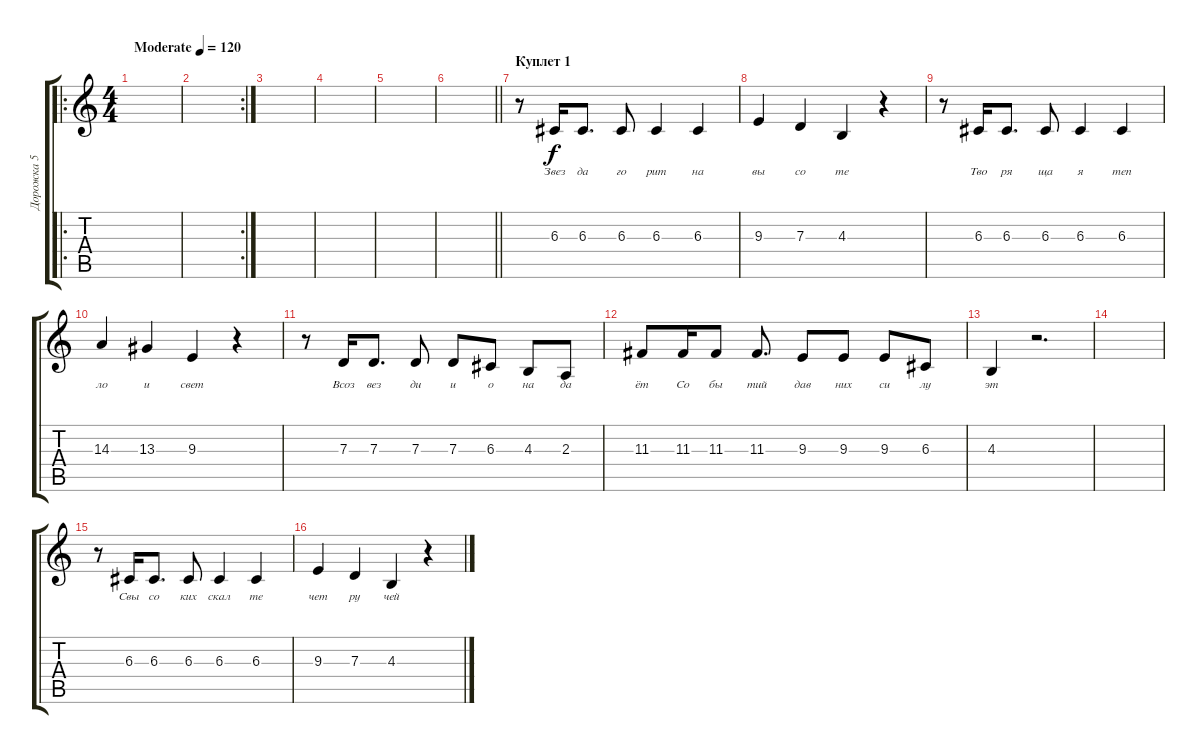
\track ("Дорожка 5" "Дорожка 5") {instrument altosax}
\staff {score tabs}
\tuning (E4 B3 G3 D3 A2 E2) {hide}
\ro
\ts (4 4)
\tempo (120 "Moderate")
\clef g2
\ks c
|
\rc 2
|
|
|
|
\barLineRight lightlight
|
\section ("" "Куплет 1")
r.8 6.3.16{lyrics (0 "Звез") lyrics (1 "") lyrics (2 "") lyrics (3 "") lyrics (4 "")} 6.3.8{d lyrics (0 "да") lyrics (1 "") lyrics (2 "") lyrics (3 "") lyrics (4 "")} 6.3.8{lyrics (0 "го") lyrics (1 "") lyrics (2 "") lyrics (3 "") lyrics (4 "")} 6.3.4{lyrics (0 "рит") lyrics (1 "") lyrics (2 "") lyrics (3 "") lyrics (4 "")} 6.3.4{lyrics (0 "на") lyrics (1 "") lyrics (2 "") lyrics (3 "") lyrics (4 "")} |
9.3.4{lyrics (0 "вы") lyrics (1 "") lyrics (2 "") lyrics (3 "") lyrics (4 "")} 7.3.4{lyrics (0 "со") lyrics (1 "") lyrics (2 "") lyrics (3 "") lyrics (4 "")} 4.3.4{lyrics (0 "те") lyrics (1 "") lyrics (2 "") lyrics (3 "") lyrics (4 "")} r.4 |
r.8 6.3.16{lyrics (0 "Тво") lyrics (1 "") lyrics (2 "") lyrics (3 "") lyrics (4 "")} 6.3.8{d lyrics (0 "ря") lyrics (1 "") lyrics (2 "") lyrics (3 "") lyrics (4 "")} 6.3.8{lyrics (0 "ща") lyrics (1 "") lyrics (2 "") lyrics (3 "") lyrics (4 "")} 6.3.4{lyrics (0 "я") lyrics (1 "") lyrics (2 "") lyrics (3 "") lyrics (4 "")} 6.3.4{lyrics (0 "теп") lyrics (1 "") lyrics (2 "") lyrics (3 "") lyrics (4 "")} |
14.3.4{lyrics (0 "ло") lyrics (1 "") lyrics (2 "") lyrics (3 "") lyrics (4 "")} 13.3.4{lyrics (0 "и") lyrics (1 "") lyrics (2 "") lyrics (3 "") lyrics (4 "")} 9.3.4{lyrics (0 "свет") lyrics (1 "") lyrics (2 "") lyrics (3 "") lyrics (4 "")} r.4 |
r.8 7.3.16{lyrics (0 "Всоз") lyrics (1 "") lyrics (2 "") lyrics (3 "") lyrics (4 "")} 7.3.8{d lyrics (0 "вез") lyrics (1 "") lyrics (2 "") lyrics (3 "") lyrics (4 "")} 7.3.8{lyrics (0 "ди") lyrics (1 "") lyrics (2 "") lyrics (3 "") lyrics (4 "")} 7.3.8{lyrics (0 "и") lyrics (1 "") lyrics (2 "") lyrics (3 "") lyrics (4 "")} 6.3.8{lyrics (0 "о") lyrics (1 "") lyrics (2 "") lyrics (3 "") lyrics (4 "")} 4.3.8{lyrics (0 "на") lyrics (1 "") lyrics (2 "") lyrics (3 "") lyrics (4 "")} 2.3.8{lyrics (0 "да") lyrics (1 "") lyrics (2 "") lyrics (3 "") lyrics (4 "")} |
11.3.8{lyrics (0 "ёт") lyrics (1 "") lyrics (2 "") lyrics (3 "") lyrics (4 "")} 11.3.16{lyrics (0 "Со") lyrics (1 "") lyrics (2 "") lyrics (3 "") lyrics (4 "")} 11.3.8{lyrics (0 "бы") lyrics (1 "") lyrics (2 "") lyrics (3 "") lyrics (4 "")} 11.3.8{d lyrics (0 "тий") lyrics (1 "") lyrics (2 "") lyrics (3 "") lyrics (4 "")} 9.3.8{lyrics (0 "дав") lyrics (1 "") lyrics (2 "") lyrics (3 "") lyrics (4 "")} 9.3.8{lyrics (0 "них") lyrics (1 "") lyrics (2 "") lyrics (3 "") lyrics (4 "")} 9.3.8{lyrics (0 "си") lyrics (1 "") lyrics (2 "") lyrics (3 "") lyrics (4 "")} 6.3.8{lyrics (0 "лу") lyrics (1 "") lyrics (2 "") lyrics (3 "") lyrics (4 "")} |
4.3.4{lyrics (0 "эт") lyrics (1 "") lyrics (2 "") lyrics (3 "") lyrics (4 "")} r.2{d} |
|
r.8 6.3.16{lyrics (0 "Свы") lyrics (1 "") lyrics (2 "") lyrics (3 "") lyrics (4 "")} 6.3.8{d lyrics (0 "со") lyrics (1 "") lyrics (2 "") lyrics (3 "") lyrics (4 "")} 6.3.8{lyrics (0 "ких") lyrics (1 "") lyrics (2 "") lyrics (3 "") lyrics (4 "")} 6.3.4{lyrics (0 "скал") lyrics (1 "") lyrics (2 "") lyrics (3 "") lyrics (4 "")} 6.3.4{lyrics (0 "те") lyrics (1 "") lyrics (2 "") lyrics (3 "") lyrics (4 "")} |
9.3.4{lyrics (0 "чет") lyrics (1 "") lyrics (2 "") lyrics (3 "") lyrics (4 "")} 7.3.4{lyrics (0 "ру") lyrics (1 "") lyrics (2 "") lyrics (3 "") lyrics (4 "")} 4.3.4{lyrics (0 "чей") lyrics (1 "") lyrics (2 "") lyrics (3 "") lyrics (4 "")} r.4
